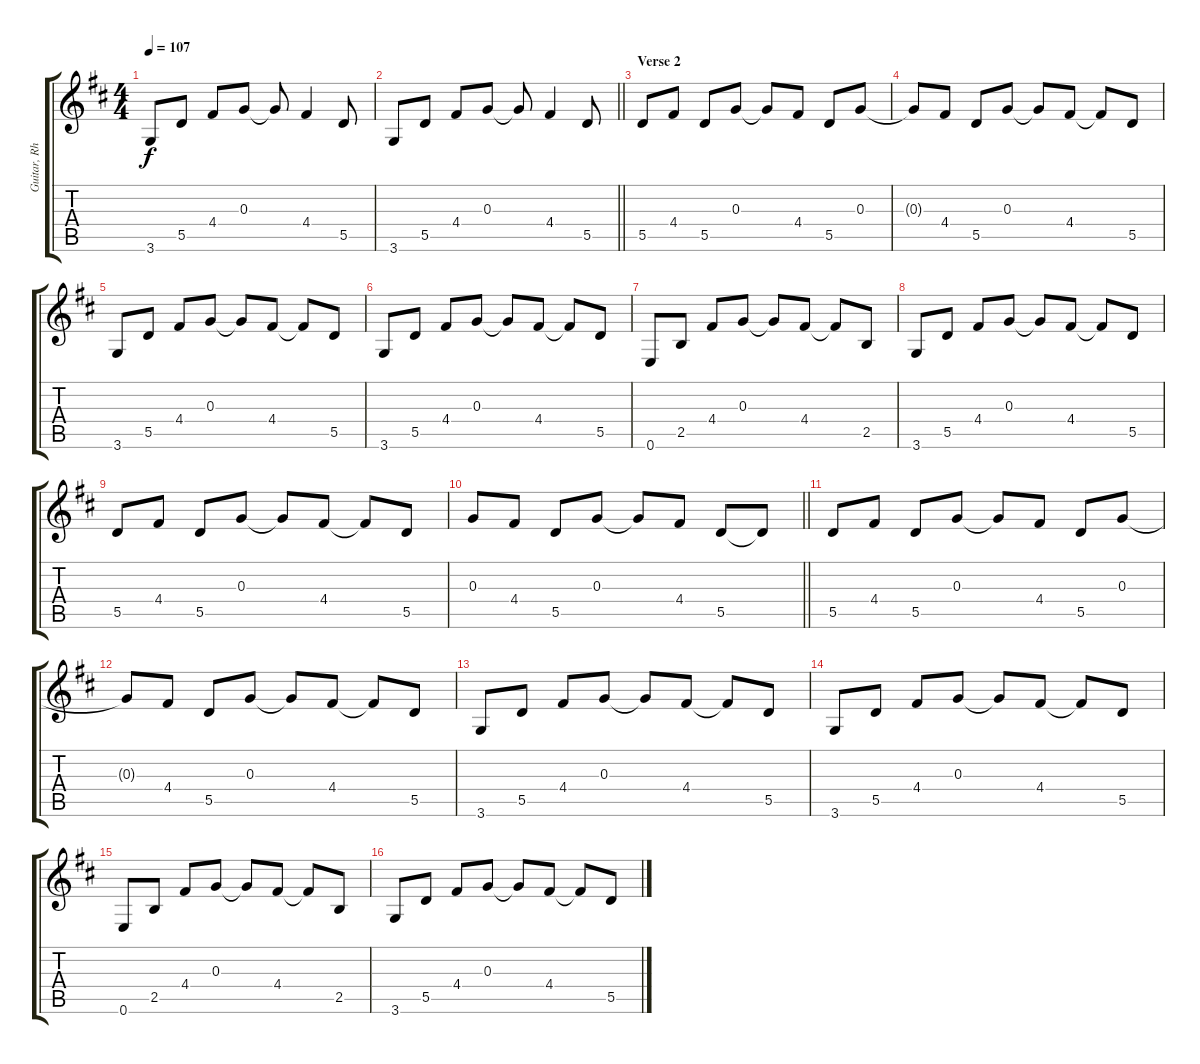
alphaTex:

\track ("Guitar, Rhythm" "Guitar, Rh") {instrument electricguitarclean}
\staff {score tabs}
\tuning (E4 B3 G3 D3 A2 E2) {hide}
\ts (4 4)
\tempo 107
\clef g2
\ks d
3.6.8{dy f} 5.5.8 4.4.8 0.3.8 0.3{t}.8 4.4.4 5.5.8 |
\barLineRight lightlight
3.6.8 5.5.8 4.4.8 0.3.8 0.3{t}.8 4.4.4 5.5.8 |
\section ("" "Verse 2")
5.5.8 4.4.8 5.5.8 0.3.8 0.3{t}.8 4.4.8 5.5.8 0.3.8 |
0.3{t}.8 4.4.8 5.5.8 0.3.8 0.3{t}.8 4.4.8 4.4{t}.8 5.5.8 |
3.6.8 5.5.8 4.4.8 0.3.8 0.3{t}.8 4.4.8 4.4{t}.8 5.5.8 |
3.6.8 5.5.8 4.4.8 0.3.8 0.3{t}.8 4.4.8 4.4{t}.8 5.5.8 |
0.6.8 2.5.8 4.4.8 0.3.8 0.3{t}.8 4.4.8 4.4{t}.8 2.5.8 |
3.6.8 5.5.8 4.4.8 0.3.8 0.3{t}.8 4.4.8 4.4{t}.8 5.5.8 |
5.5.8 4.4.8 5.5.8 0.3.8 0.3{t}.8 4.4.8 4.4{t}.8 5.5.8 |
\barLineRight lightlight
0.3.8 4.4.8 5.5.8 0.3.8 0.3{t}.8 4.4.8 5.5.8 5.5{t}.8 |
5.5.8 4.4.8 5.5.8 0.3.8 0.3{t}.8 4.4.8 5.5.8 0.3.8 |
0.3{t}.8 4.4.8 5.5.8 0.3.8 0.3{t}.8 4.4.8 4.4{t}.8 5.5.8 |
3.6.8 5.5.8 4.4.8 0.3.8 0.3{t}.8 4.4.8 4.4{t}.8 5.5.8 |
3.6.8 5.5.8 4.4.8 0.3.8 0.3{t}.8 4.4.8 4.4{t}.8 5.5.8 |
0.6.8 2.5.8 4.4.8 0.3.8 0.3{t}.8 4.4.8 4.4{t}.8 2.5.8 |
3.6.8 5.5.8 4.4.8 0.3.8 0.3{t}.8 4.4.8 4.4{t}.8 5.5.8
